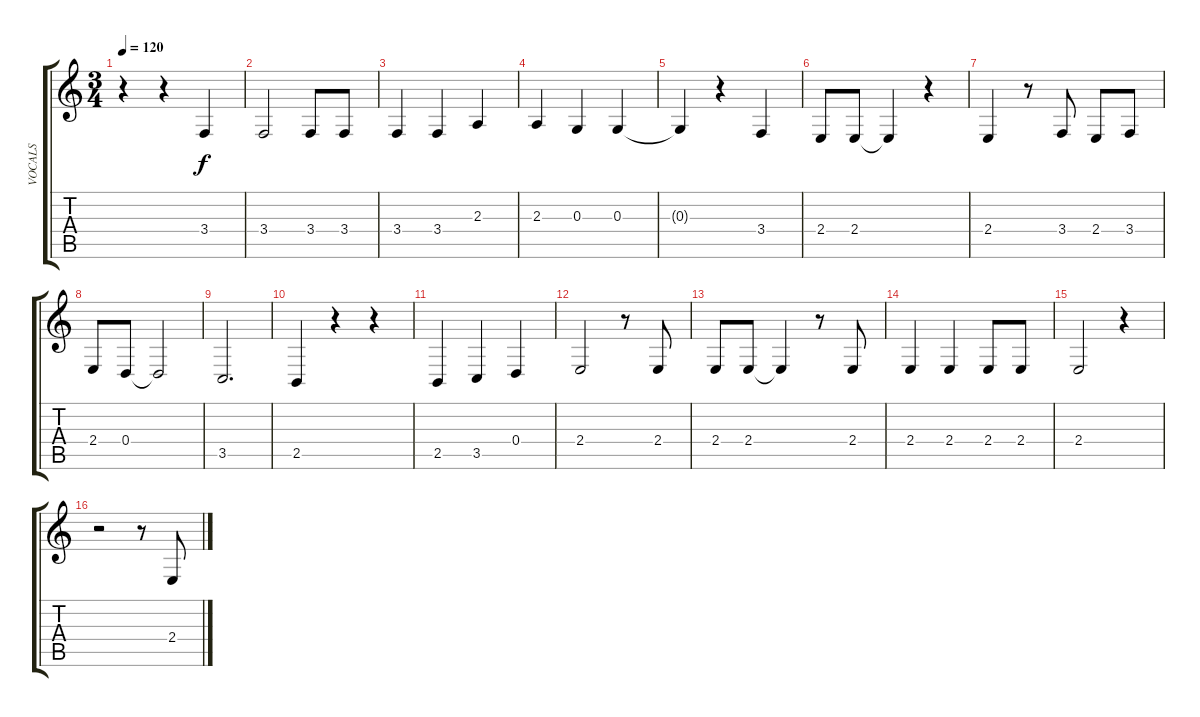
\track ("VOCALS" "VOCALS") {instrument trombone}
\staff {score tabs}
\tuning (E4 B3 G3 D3 A2 E2) {hide}
\ts (3 4)
\tempo 120
\clef g2
\ks c
r.4{dy f} r.4 3.4.4 |
3.4.2 3.4.8 3.4.8 |
3.4.4 3.4.4 2.3.4 |
2.3.4 0.3.4 0.3.4 |
0.3{t}.4 r.4 3.4.4 |
2.4.8 2.4.8 2.4{t}.4 r.4 |
2.4.4 r.8 3.4.8 2.4.8 3.4.8 |
2.4.8 0.4.8 0.4{t}.2 |
3.5.2{d} |
2.5.4 r.4 r.4 |
2.5.4 3.5.4 0.4.4 |
2.4.2 r.8 2.4.8 |
2.4.8 2.4.8 2.4{t}.4 r.8 2.4.8 |
2.4.4 2.4.4 2.4.8 2.4.8 |
2.4.2 r.4 |
r.2 r.8 2.4.8
